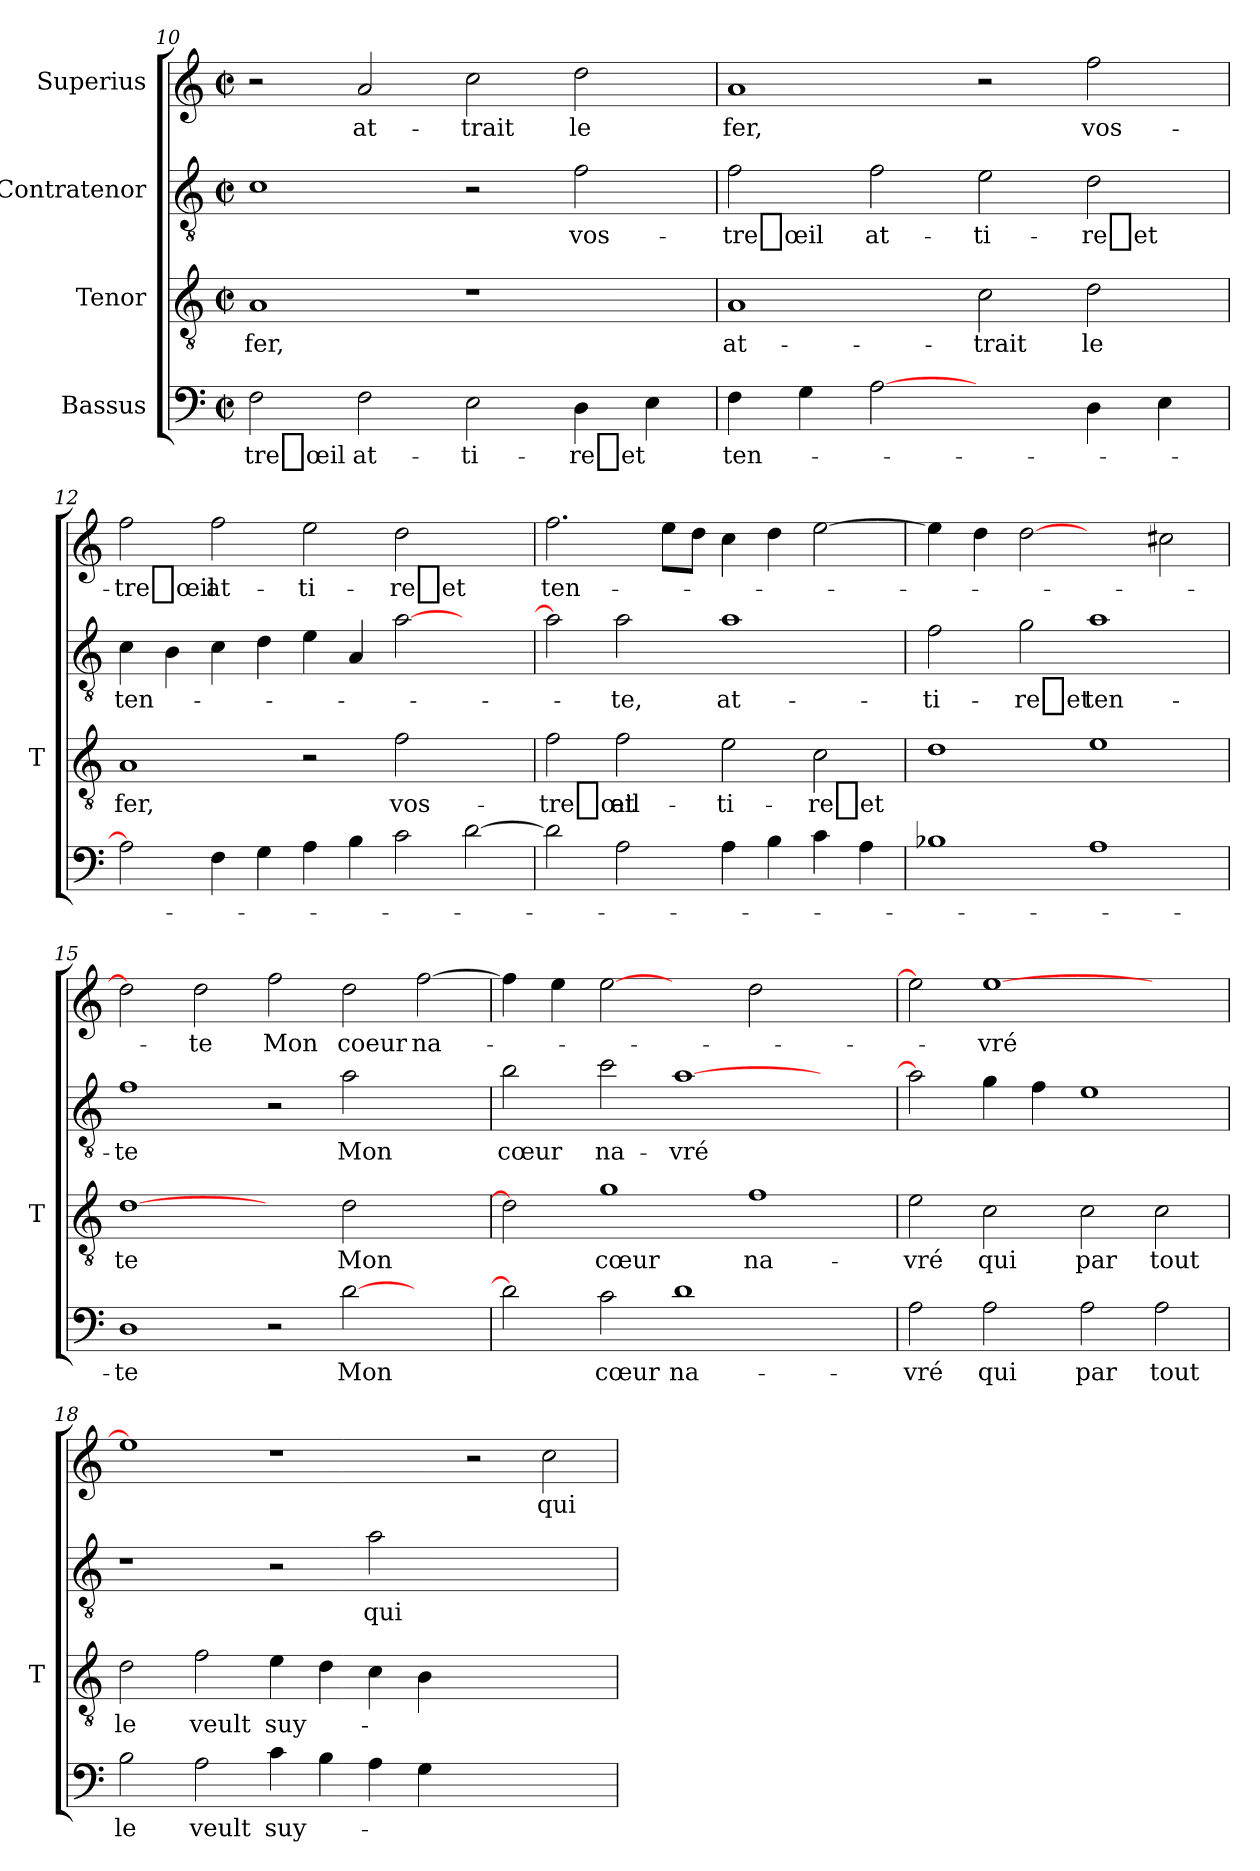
**kern	**text	**kern	**text	**kern	**text	**kern	**text
*part4	*part4	*part3	*part3	*part2	*part2	*part1	*part1
*staff4	*staff4	*staff3	*staff3	*staff2	*staff2	*staff1	*staff1
*I"Bassus	*	*I"Tenor	*	*I"Contratenor	*	*I"Superius	*
*	*	*I'T	*	*	*	*	*
!!LO:LB:g=z
*clefF4	*	*clefGv2	*	*clefGv2	*	*clefG2	*
*k[]	*	*k[]	*	*k[]	*	*k[]	*
*C:	*	*C:	*	*C:	*	*C:	*
*M2/2	*	*M2/2	*	*M2/2	*	*M2/2	*
*met(c|)	*	*met(c|)	*	*met(c|)	*	*met(c|)	*
=10	=10	=10	=10	=10	=10	=10	=10
2F	-tre_œil	1A	-fer,	1c	.	2r	.
2F	at-	.	.	.	.	2a	at-
2E	ti-	1r	.	2r	.	2cc	-trait
4D	-re_et	.	.	2f	vos-	2dd	-le
4E	.	.	.	.	.	.	.
=11	=11	=11	=11	=11	=11	=11	=11
4F	ten-	1A	at-	2f	-tre_œil	1a	-fer,
4G	.	.	.	.	.	.	.
[2A	.	.	.	2f	at-	.	.
2ryy	.	2c	-trait	2e	ti-	2r	.
4D	.	2d	-le	2d	-re_et	2ff	vos-
4E	.	.	.	.	.	.	.
=12	=12	=12	=12	=12	=12	=12	=12
2A]	.	1A	-fer,	4c	ten-	2ff	-tre_œil
.	.	.	.	4B	.	.	.
4F	.	.	.	4c	.	2ff	at-
4G	.	.	.	4d	.	.	.
4A	.	2r	.	4e	.	2ee	ti-
4B	.	.	.	4A	.	.	.
2c	.	2f	vos-	[2a	.	2dd	-re_et
[2d	.	2ryy	.	2ryy	.	2ryy	.
=13	=13	=13	=13	=13	=13	=13	=13
2d]	.	2f	-tre_œil	2a]	.	2.ff	ten-
2A	.	2f	at-	2a	-te,	.	.
.	.	.	.	.	.	8eeL	.
.	.	.	.	.	.	8ddJ	.
4A	.	2e	ti-	1a	at-	4cc	.
4B	.	.	.	.	.	4dd	.
4c	.	2c	-re_et	.	.	[2ee	.
4A	.	.	.	.	.	.	.
!!LO:PB:g=z
=14	=14	=14	=14	=14	=14	=14	=14
1B-X	.	1d	-	2f	ti-	4ee]	.
.	.	.	.	.	.	4dd	.
.	.	.	.	2g	-re_et	[2dd	.
1A	.	1e	.	1a	ten-	2ryy	.
.	.	.	.	.	.	2cc#X	.
=15	=15	=15	=15	=15	=15	=15	=15
1D	-te	[1d	-te	1f	-te	2dd]	.
.	.	.	.	.	.	2dd	-te
2r	.	2ryy	.	2r	.	2ff	-Mon
[2d	-Mon	2d	-Mon	2a	-Mon	2dd	-coeur
2ryy	.	2ryy	.	2ryy	.	[2ff	na-
=16	=16	=16	=16	=16	=16	=16	=16
2d]	.	2d]	.	2b	-cœur	4ff]	.
.	.	.	.	.	.	4ee	.
2c	-cœur	1g	-cœur	2cc	na-	[2ee	.
1d	na-	.	.	[1a	-vré	2ryy	.
.	.	1f	na-	.	.	2dd	.
2ryy	.	.	.	2ryy	.	2ryy	.
=17	=17	=17	=17	=17	=17	=17	=17
2A	-vré	2e	-vré	2a]	.	2ee]	.
2A	-qui	2c	-qui	4g	.	[1ee	-vré
.	.	.	.	4f	.	.	.
2A	-par	2c	-par	1e	.	.	.
2A	-tout	2c	-tout	.	.	2ryy	.
=18	=18	=18	=18	=18	=18	=18	=18
2B	-le	2d	-le	1r	.	1ee]	.
2A	-veult	2f	-veult	.	.	.	.
4c	suy-	4e	suy-	2r	.	1r	.
4B	.	4d	.	.	.	.	.
4A	.	4c	.	2a	-qui	.	.
4G	.	4B	.	.	.	.	.
1ryy	.	1ryy	.	1ryy	.	2r	.
.	.	.	.	.	.	2cc	-qui
=	=	=	=	=	=	=	=
*-	*-	*-	*-	*-	*-	*-	*-
